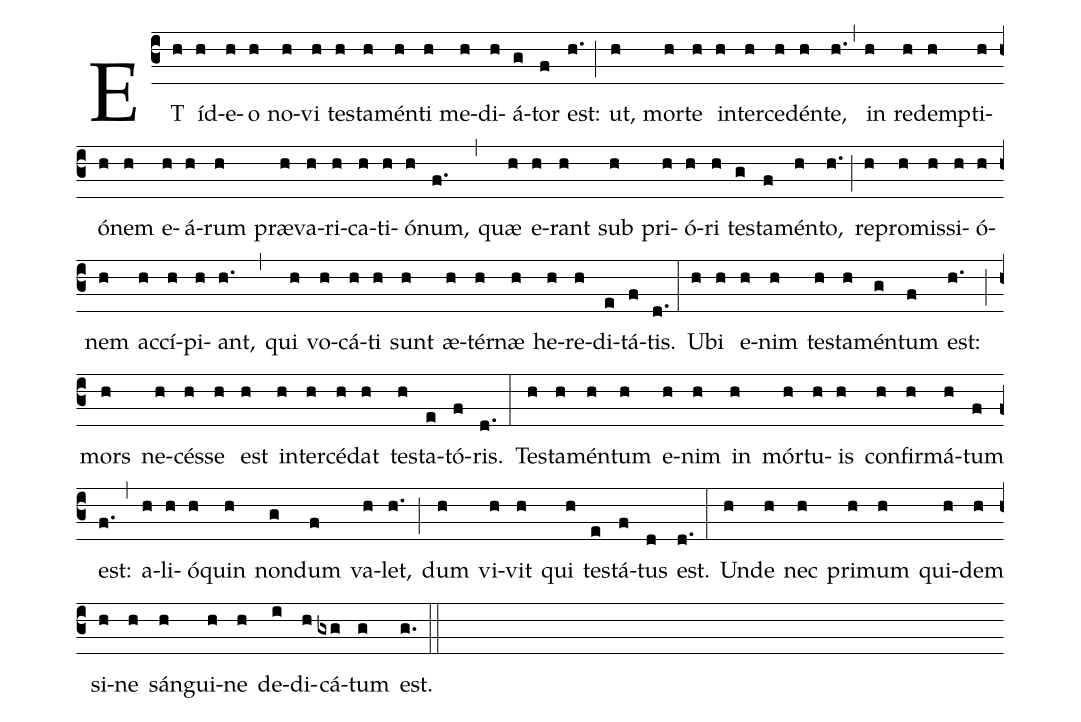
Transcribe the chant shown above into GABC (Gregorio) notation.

%%
(c3) ET(h) íd(h)e(h)o(h) no(h)vi(h) tes(h)ta(h)mén(h)ti(h) me(h)di(h)á(g)tor(f) est:(h.) (;)
ut,(h) mor(h)te(h) in(h)ter(h)ce(h)dén(h)te,(h.) (,)
in(h) red(h)emp(h)ti(h)ó(h)nem(h) e(h)á(h)rum(h) præ(h)va(h)ri(h)ca(h)ti(h)ó(h)num,(f.) (,)
quæ(h) e(h)rant(h) sub(h) pri(h)ó(h)ri(h) tes(g)ta(f)mén(h)to,(h.) (;)
re(h)pro(h)mis(h)si(h)ó(h)nem(h) ac(h)cí(h)pi(h)ant,(h.) (,)
qui(h) vo(h)cá(h)ti(h) sunt(h) æ(h)tér(h)næ(h) he(h)re(h)di(e)tá(f)tis.(d.) (:)
U(h)bi(h) e(h)nim(h) tes(h)ta(h)mén(g)tum(f) est:(h.) (;)
mors(h) ne(h)cés(h)se(h) est(h) in(h)ter(h)cé(h)dat(h) tes(h)ta(e)tó(f)ris.(d.) (:)
Tes(h)ta(h)mén(h)tum(h) e(h)nim(h) in(h) mór(h)tu(h)is(h) con(h)fir(h)má(h)tum(f) est:(f.) (,)
a(h)li(h)ó(h)quin(h) non(g)dum(f) va(h)let,(h.) (;)
dum(h) vi(h)vit(h) qui(h) tes(e)tá(f)tus(d) est.(d.) (:)
Un(h)de(h) nec(h) pri(h)mum(h) qui(h)dem(h) si(h)ne(h) sán(h)gui(h)ne(h) de(i)di(h)cá(gxg)tum(g) est.(g.) (::)
